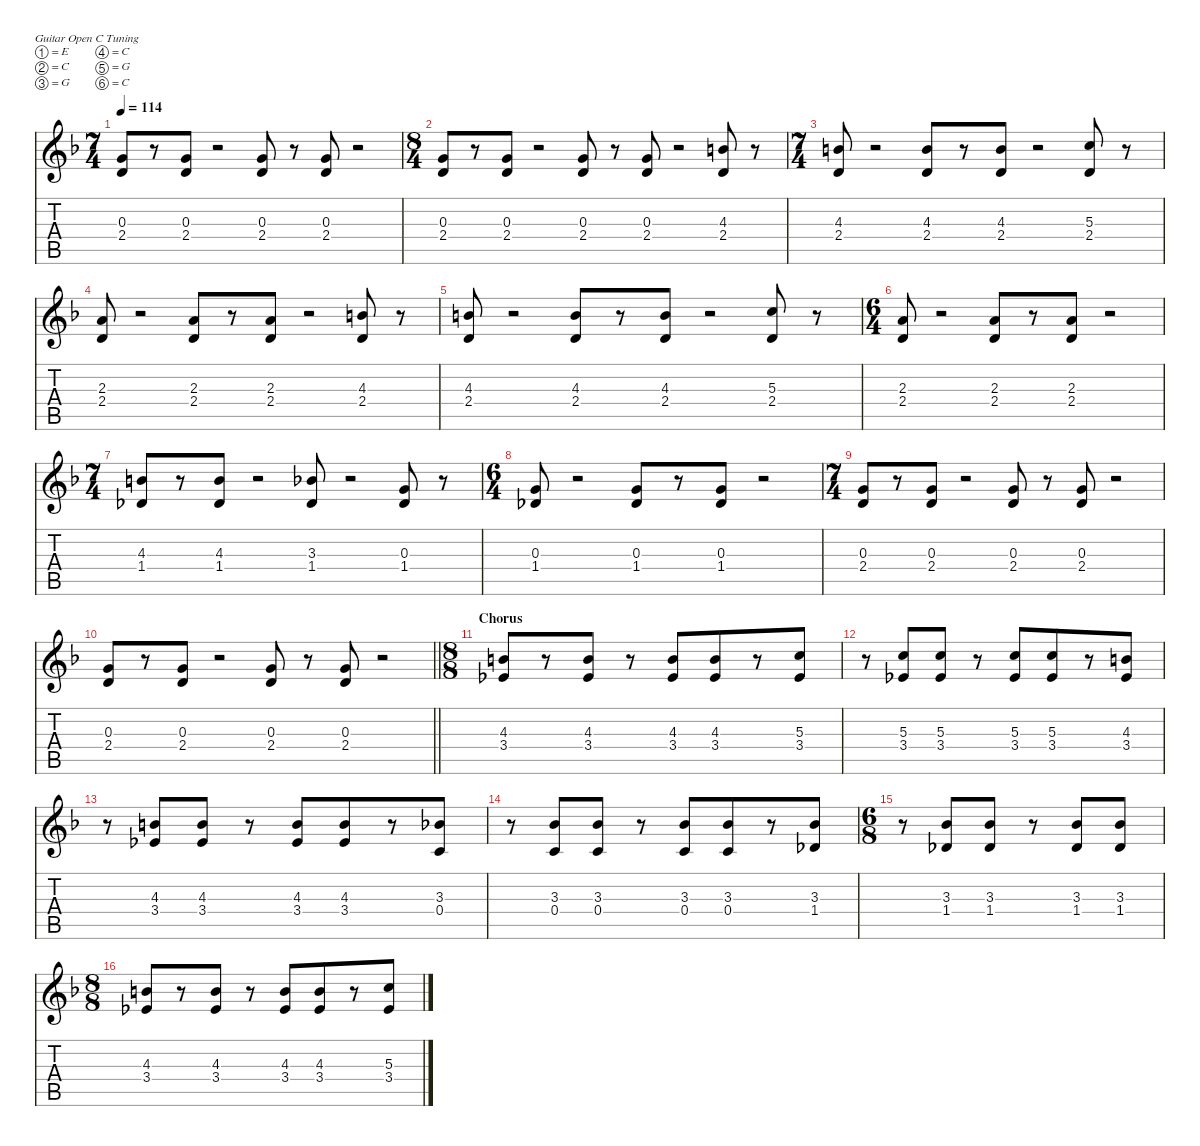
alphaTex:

\defaultSystemsLayout 4
\hideDynamics
\bracketExtendMode nobrackets
\singleTrackTrackNamePolicy hidden
\multiTrackTrackNamePolicy hidden
\firstSystemTrackNameMode fullname
\otherSystemsTrackNameOrientation horizontal
\track ("GTR Overd 2-hid" "od.guit.") {mute instrument overdrivenguitar}
\staff {score tabs}
\tuning (E4 C4 G3 C3 G2 C2)
\ts (7 4)
\beaming (8 4 4 4 4)
\tempo 114
\clef g2
\ks dminor
(0.3{acc forcenatural} 2.4{acc forcenatural}).8{dy f} r.8 (0.3{acc forcenatural} 2.4{acc forcenatural}).8 r.2 (0.3{acc forcenatural} 2.4{acc forcenatural}).8 r.8 (0.3{acc forcenatural} 2.4{acc forcenatural}).8 r.2 |
\ts (8 4)
\beaming (8 4 4 4 4)
(0.3{acc forcenatural} 2.4{acc forcenatural}).8 r.8 (0.3{acc forcenatural} 2.4{acc forcenatural}).8 r.2 (0.3{acc forcenatural} 2.4{acc forcenatural}).8 r.8 (0.3{acc forcenatural} 2.4{acc forcenatural}).8 r.2 (4.3{acc forcenatural} 2.4{acc forcenatural}).8 r.8 |
\ts (7 4)
\beaming (8 4 4 4 4)
(4.3{acc forcenatural} 2.4{acc forcenatural}).8 r.2 (4.3{acc forcenatural} 2.4{acc forcenatural}).8 r.8 (4.3{acc forcenatural} 2.4{acc forcenatural}).8 r.2 (5.3{acc forcenatural} 2.4{acc forcenatural}).8 r.8 |
(2.3{acc forcenatural} 2.4{acc forcenatural}).8 r.2 (2.3{acc forcenatural} 2.4{acc forcenatural}).8 r.8 (2.3{acc forcenatural} 2.4{acc forcenatural}).8 r.2 (4.3{acc forcenatural} 2.4{acc forcenatural}).8 r.8 |
(4.3{acc forcenatural} 2.4{acc forcenatural}).8 r.2 (4.3{acc forcenatural} 2.4{acc forcenatural}).8 r.8 (4.3{acc forcenatural} 2.4{acc forcenatural}).8 r.2 (5.3{acc forcenatural} 2.4{acc forcenatural}).8 r.8 |
\ts (6 4)
\beaming (8 4 4 4 4)
(2.3{acc forcenatural} 2.4{acc forcenatural}).8 r.2 (2.3{acc forcenatural} 2.4{acc forcenatural}).8 r.8 (2.3{acc forcenatural} 2.4{acc forcenatural}).8 r.2 |
\ts (7 4)
\beaming (8 4 4 4 4)
(4.3{acc forcenatural} 1.4{acc b}).8 r.8 (4.3{acc forcenatural} 1.4{acc b}).8 r.2 (3.3{acc b} 1.4{acc b}).8 r.2 (0.3{acc forcenatural} 1.4{acc b}).8 r.8 |
\ts (6 4)
\beaming (8 4 4 4 4)
(0.3{acc forcenatural} 1.4{acc b}).8 r.2 (0.3{acc forcenatural} 1.4{acc b}).8 r.8 (0.3{acc forcenatural} 1.4{acc b}).8 r.2 |
\ts (7 4)
\beaming (8 4 4 4 4)
(0.3{acc forcenatural} 2.4{acc forcenatural}).8 r.8 (0.3{acc forcenatural} 2.4{acc forcenatural}).8 r.2 (0.3{acc forcenatural} 2.4{acc forcenatural}).8 r.8 (0.3{acc forcenatural} 2.4{acc forcenatural}).8 r.2 |
\barLineRight lightlight
(0.3{acc forcenatural} 2.4{acc forcenatural}).8 r.8 (0.3{acc forcenatural} 2.4{acc forcenatural}).8 r.2 (0.3{acc forcenatural} 2.4{acc forcenatural}).8 r.8 (0.3{acc forcenatural} 2.4{acc forcenatural}).8 r.2 |
\ts (8 8)
\beaming (8 4 4 4 4)
\section ("" "Chorus")
(4.3{acc forcenatural} 3.4{acc b}).8 r.8 (4.3{acc forcenatural} 3.4{acc b}).8 r.8 (4.3{acc forcenatural} 3.4{acc b}).8 (4.3{acc forcenatural} 3.4{acc b}).8 r.8 (5.3{acc forcenatural} 3.4{acc b}).8 |
r.8 (5.3{acc forcenatural} 3.4{acc b}).8 (5.3{acc forcenatural} 3.4{acc b}).8 r.8 (5.3{acc forcenatural} 3.4{acc b}).8 (5.3{acc forcenatural} 3.4{acc b}).8 r.8 (4.3{acc forcenatural} 3.4{acc b}).8 |
r.8 (4.3{acc forcenatural} 3.4{acc b}).8 (4.3{acc forcenatural} 3.4{acc b}).8 r.8 (4.3{acc forcenatural} 3.4{acc b}).8 (4.3{acc forcenatural} 3.4{acc b}).8 r.8 (3.3{acc b} 0.4{acc forcenatural}).8 |
r.8 (3.3{acc b} 0.4{acc forcenatural}).8 (3.3{acc b} 0.4{acc forcenatural}).8 r.8 (3.3{acc b} 0.4{acc forcenatural}).8 (3.3{acc b} 0.4{acc forcenatural}).8 r.8 (3.3{acc b} 1.4{acc b}).8 |
\ts (6 8)
\beaming (8 4 4 4 4)
r.8 (3.3{acc b} 1.4{acc b}).8 (3.3{acc b} 1.4{acc b}).8 r.8 (3.3{acc b} 1.4{acc b}).8 (3.3{acc b} 1.4{acc b}).8 |
\ts (8 8)
\beaming (8 4 4 4 4)
(4.3{acc forcenatural} 3.4{acc b}).8 r.8 (4.3{acc forcenatural} 3.4{acc b}).8 r.8 (4.3{acc forcenatural} 3.4{acc b}).8 (4.3{acc forcenatural} 3.4{acc b}).8 r.8 (5.3{acc forcenatural} 3.4{acc b}).8
